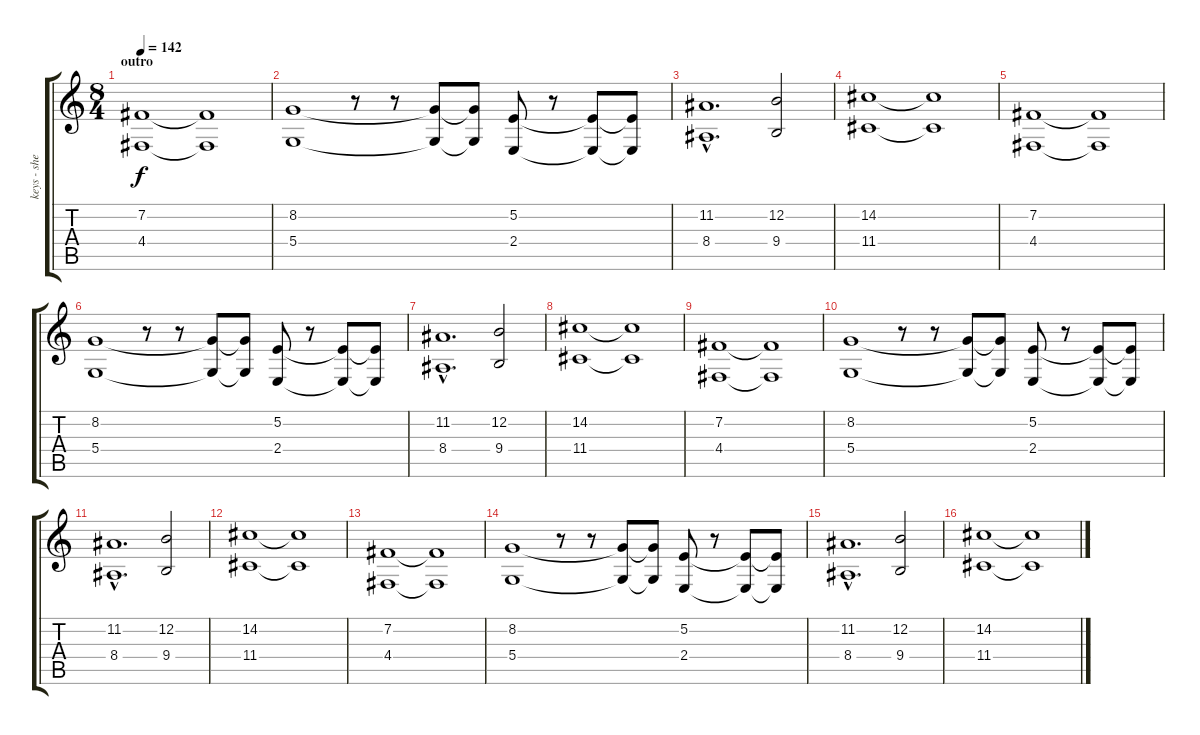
\track ("keys - sherinian" "keys - she") {instrument stringensemble1}
\staff {score tabs}
\tuning (E4 B3 G3 D3 A2 E2) {hide}
\ts (8 4)
\section ("" "outro")
\tempo 142
\clef g2
\ks c
(7.2 4.4).1{dy f} (7.2{t} 4.4{t}).1 |
(8.2 5.4).1 r.8 r.8 (8.2{t} 5.4{t}).8 (8.2{t} 5.4{t}).8 (5.2 2.4).8 r.8 (5.2{t} 2.4{t}).8 (5.2{t} 2.4{t}).8 |
(11.2{hac} 8.4{hac}).1{d} (12.2 9.4).2 |
(14.2 11.4).1 (14.2{t} 11.4{t}).1 |
(7.2 4.4).1 (7.2{t} 4.4{t}).1 |
(8.2 5.4).1 r.8 r.8 (8.2{t} 5.4{t}).8 (8.2{t} 5.4{t}).8 (5.2 2.4).8 r.8 (5.2{t} 2.4{t}).8 (5.2{t} 2.4{t}).8 |
(11.2{hac} 8.4{hac}).1{d} (12.2 9.4).2 |
(14.2 11.4).1 (14.2{t} 11.4{t}).1 |
(7.2 4.4).1 (7.2{t} 4.4{t}).1 |
(8.2 5.4).1 r.8 r.8 (8.2{t} 5.4{t}).8 (8.2{t} 5.4{t}).8 (5.2 2.4).8 r.8 (5.2{t} 2.4{t}).8 (5.2{t} 2.4{t}).8 |
(11.2{hac} 8.4{hac}).1{d} (12.2 9.4).2 |
(14.2 11.4).1 (14.2{t} 11.4{t}).1 |
(7.2 4.4).1 (7.2{t} 4.4{t}).1 |
(8.2 5.4).1 r.8 r.8 (8.2{t} 5.4{t}).8 (8.2{t} 5.4{t}).8 (5.2 2.4).8 r.8 (5.2{t} 2.4{t}).8 (5.2{t} 2.4{t}).8 |
(11.2{hac} 8.4{hac}).1{d} (12.2 9.4).2 |
(14.2 11.4).1 (14.2{t} 11.4{t}).1
